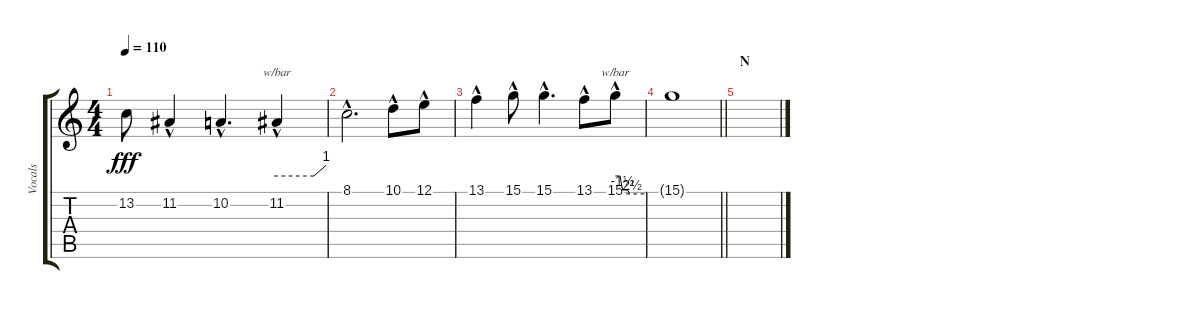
\track ("Vocals" "Vocals") {instrument pad1newage}
\staff {score tabs}
\tuning (E4 B3 G3 D3 A2 E2) {hide}
\ts (4 4)
\tempo 110
\clef g2
\ks c
13.2{t}.8{dy fff} 11.2{hac}.4 10.2{hac}.4{d} 11.2{hac}.4{tbe (custom default 0 0 45 0 60 4)} |
8.1{hac}.2{d} 10.1{hac}.8 12.1{hac}.8 |
13.1{hac}.4 15.1{hac}.8 15.1{hac}.4{d} 13.1{hac}.8 15.1{hac}.8{tbe (custom default 0 0 10 0 15 -6 25 -6 30 -10 60 -10)} |
\barLineRight lightlight
15.1{t}.1 |
\section ("" "N")
